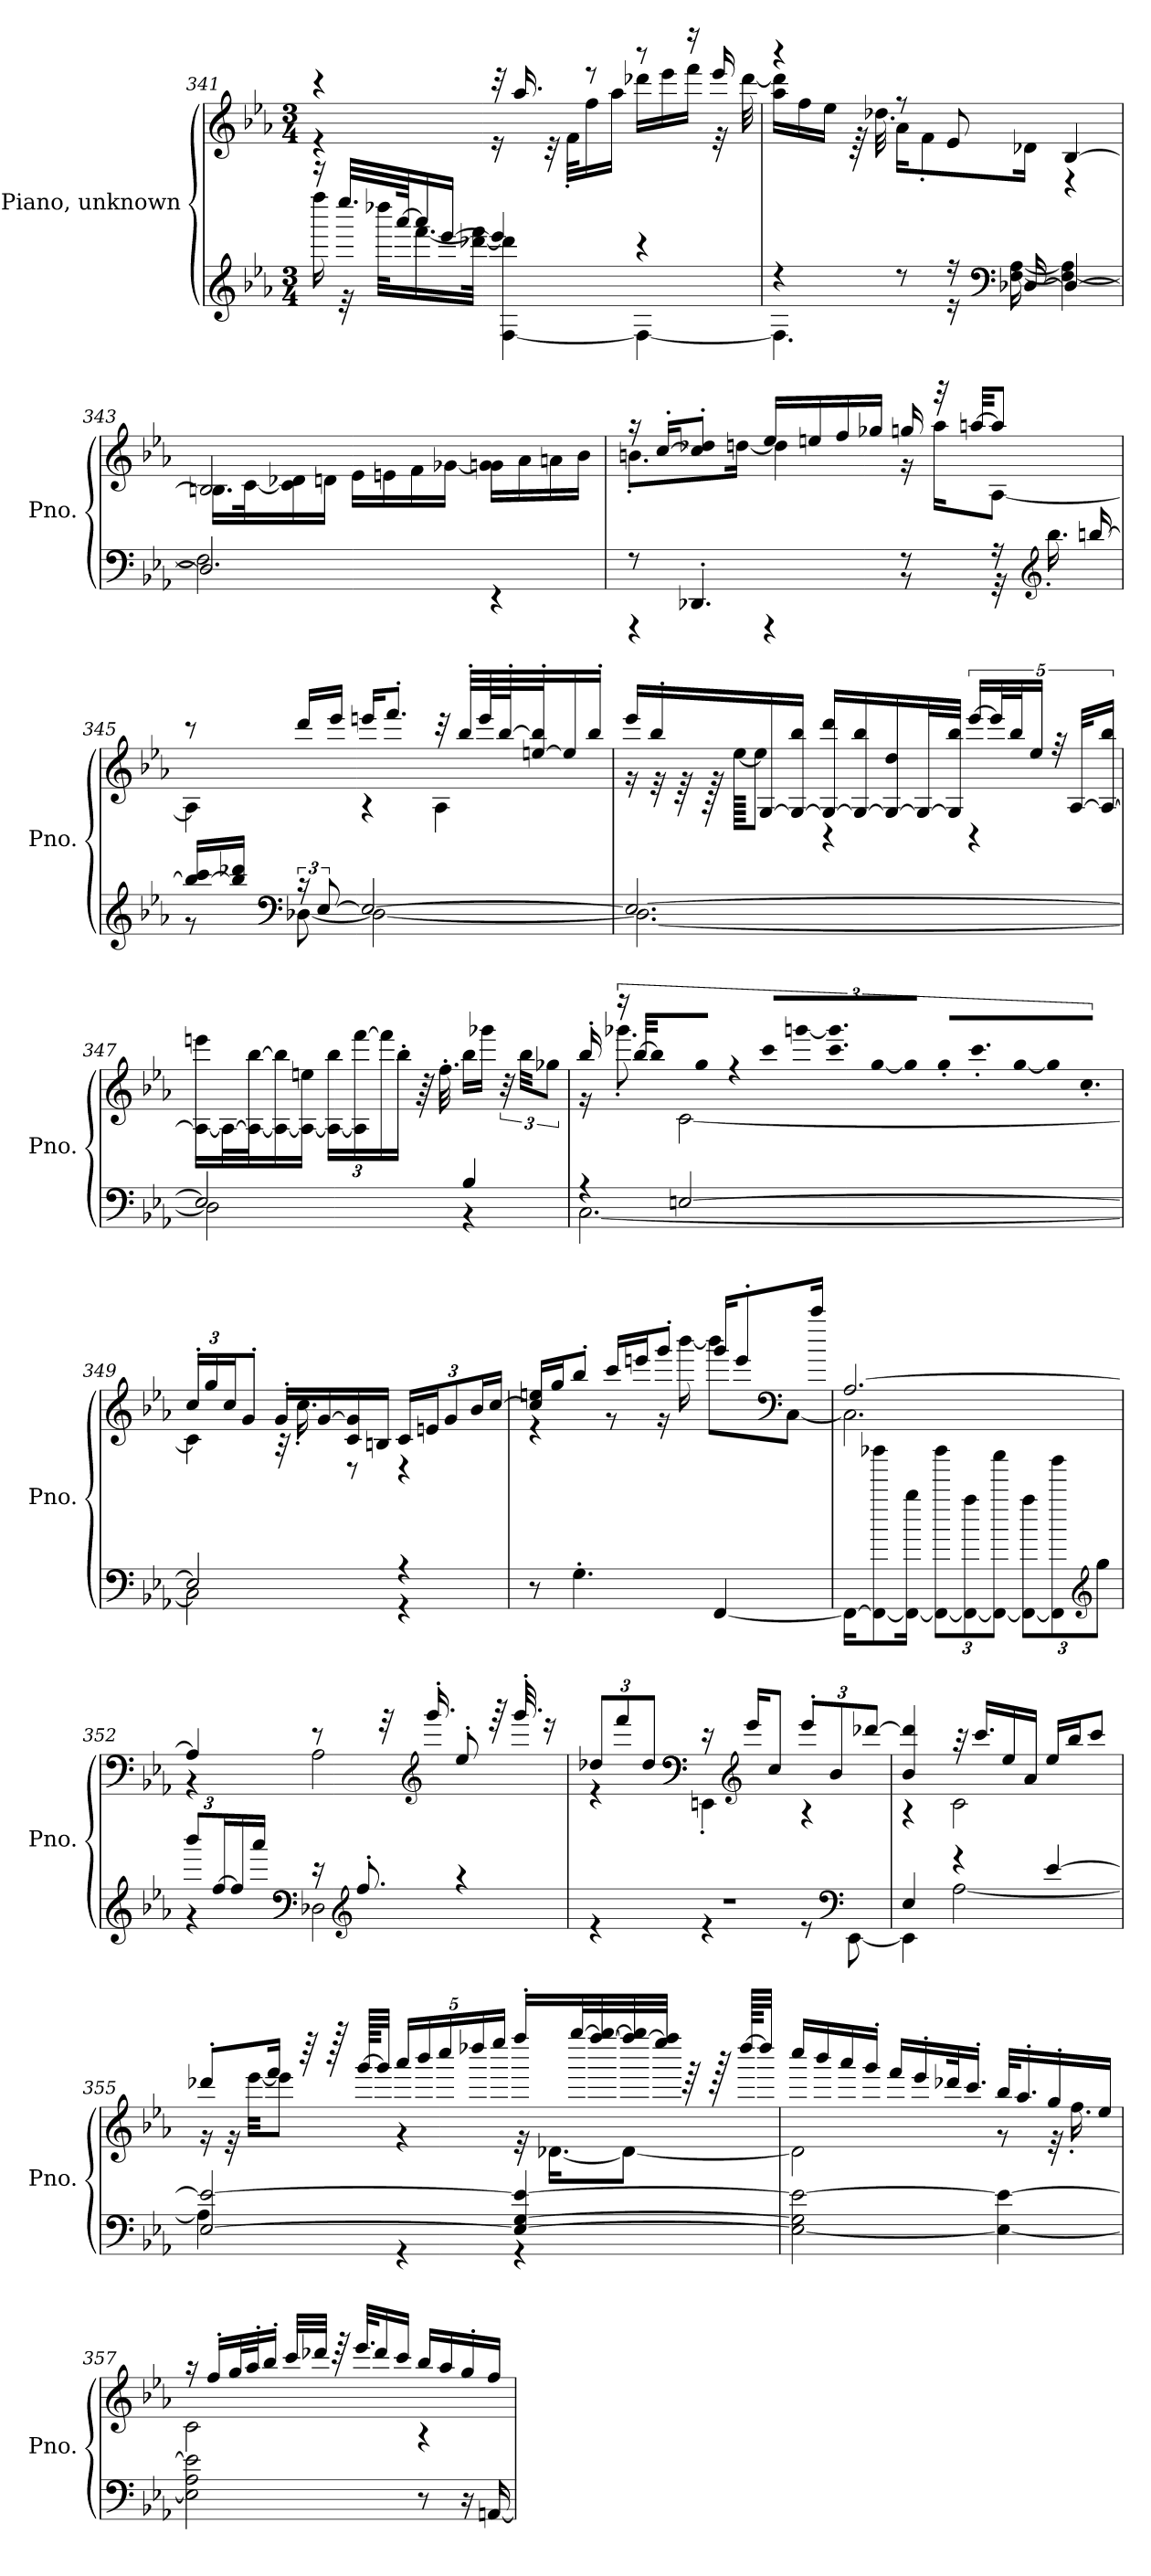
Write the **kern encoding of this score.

**kern	**kern
*part1	*part1
*staff2	*staff1
*I"Piano, unknown	*
*I'Pno.	*
*clefG2	*clefG2
*k[b-e-a-]	*k[b-e-a-]
*M3/4	*M3/4
=341	=341
*^	*^
16r	16ffff\	4r	4r
32.eeee-/LLL	32r	.	.
.	32dddd-X\KLL	.	.
[64aaa-/JK	.	.	.
16aaa-/]	[16.fff\	.	.
[16eee-/JJ	.	.	.
.	[32ddd-X\ 32fff\]JJk	.	.
4eee-/]	[4F\ 4ddd-\]	32r	16r
.	.	16.aa-/	.
.	.	.	32r
.	.	.	32f'\KLL
.	.	8r	16ff\
.	.	.	16aa-\JJ
4r	4F\_	8r	16ddd-X\LL
.	.	.	16eee-\
.	.	16r	16fff\JJ
.	.	16eee-/	32r
.	.	.	[32ddd-\
!!LO:LB:g=z	!!
=342	=342	=342	=342
4r	4.F\]	4r	16aa-\ 16ddd-\]LL
.	.	.	16ff\
.	.	.	16ee-\JJ
.	.	.	64r
.	.	.	32.dd-X\
8r	.	8r	16a-\KL
.	.	.	8f'\
16r	16r	8e-/	.
*clefF4	*	*	*
[16D-X/	[16F\ [16A-\	.	16d-X\Jk
4D-/_	4F\_ 4A-\]	[4B-/	4r
=343	=343	=343	=343
2.D-/]	2F\]	2.B-/]	16.Bn\LL
.	.	.	[32c\K
.	.	.	16c\] 16d-X\
.	.	.	16dn\JJ
.	.	.	16e-\LL
.	.	.	16en\
.	.	.	16f\
.	.	.	[16g-X\JJ
.	4r	.	16g-\] 16gn\LL
.	.	.	16a-\
.	.	.	16an\
.	.	.	16b-\JJ
!!LO:LB:g=z	!!
=344	=344	=344	=344
8r	4r	16r	8.bn'\L
.	.	[16cc'/KL	.
4.DD-X'/	.	8cc/]' 8dd-X/'J	.
.	.	.	[16ddn\Jk
.	4r	16ee-/LL	4dd\]
.	.	16een/	.
.	.	16ff/	.
.	.	16gg-X/JJ	.
8r	8r	16ggn/	16r
.	.	32r	16aa-\KL
.	.	[32aan/KKL	.
16r	32r	8aa/J]	[8A-\J
*clefG2	*	*	*
.	16.bb-'\	.	.
[16bbn/	.	.	.
!!LO:LB:g=z	!!
=345	=345	=345	=345
16bb/_ 16ccc/LL	8r	8r	4A-\]
16bb/] 16ddd-X/JJ	.	.	.
*clefF4	*	*	*
24r	[8D-X\	16ddd/LL	.
[12E-/	.	.	.
.	.	16eee-/JJ	.
2E-/_	2D-\_	16eeen/KL	4r
.	.	8.fff'/J	.
.	.	32r	4A-\
.	.	32bb-'/LLL	.
.	.	64eee/L	.
.	.	[64bb-'/J	.
.	.	[32een/' 32bb-/]'J	.
.	.	16ee/]	.
.	.	16bb-'/JJ	.
!!LO:PB:g=z	!!
=346	=346	=346	=346
2.E-/_	2.D-\_	16eee-/LL	16r
.	.	16bb-'/	32r
.	.	.	64r
.	.	.	128r
.	.	.	[128ee-\KKKKL
.	.	[16G/	8ee-\J]
.	.	16G/_ 16bb-/JJ	.
.	.	16G/_ 16ddd/LL	4r
.	.	16G/_ 16bb-/	.
.	.	16G/_ 16dd/	.
.	.	32G/L_	.
.	.	32G/] 32bb-/JJJ	.
.	.	[20eee-/LL	4r
.	.	40eee-/L]	.
.	.	40bb-/J	.
.	.	20ee-/JJ	.
.	.	40r	.
.	.	[40A-/KLL	.
.	.	20A-/_ 20bb-/JJ	.
*	*	*v	*v
!!LO:LB:g=z
=347	=347	=347
2E-/]	2D-\]	16A-\_ 16eeen\LL
.	.	32A-\L_
.	.	32A-\_ [32bb-\J
.	.	16A-\_ 16bb-\]
.	.	16A-\_ 16een\JJ
*	*	*Xbrackettup
.	.	24A-\_ 24bb-\LL
.	.	24A-\] [24fff\
.	.	24fff\]
.	.	16bb-'\JJ
.	.	64r
.	.	32.ff'\
4B-/	4r	16bb-\LL
.	.	16ggg-X\JJ
*	*	*brackettup
.	.	48r
.	.	48bb-\KKL
.	.	12gg-X\J
!!LO:LB:g=z
=348	=348	=348
*	*	*^
4r	[2.C\	16bb-'/	16r
.	.	24r	8.ggg-X'\
.	.	[48bb-/KLL	.
.	.	16bb-/]	.
.	.	16gg/JJ	.
[2En/	.	32r	[2c\
.	.	16ccc/LL	.
.	.	[32gggn/L	.
.	.	32.ccc/ 32.ggg/]	.
.	.	[64gg/JK	.
.	.	16gg/JJ]	.
.	.	16gg'/LL	.
.	.	32.ccc'/L	.
.	.	[64gg/K	.
.	.	32gg/J]	.
.	.	16.cc'/JJ	.
=349	=349	=349	=349
*	*	*Xbrackettup	*
2E/]	2C\]	24cc'/LL	4c\]
.	.	24gg/	.
.	.	24cc/J	.
.	.	8g'/J	.
.	.	16g'/LL	32r
.	.	.	16.cc'\
.	.	[16g/	.
.	.	16c/ 16g/]	8r
.	.	16Bn/JJ	.
4r	4r	24c/LL	4r
.	.	24en/J	.
.	.	12g/	.
.	.	24b-/L	.
.	.	[24cc/JJ	.
*v	*v	*	*
!!LO:LB:g=z	!!
=350	=350	=350
8r	16cc/] 16een/LL	4r
.	16gg/J	.
4.G'\	8bb-'/J	.
.	16ccc/LL	8r
.	16eeen/J	.
.	8ggg'/J	16r
.	.	[16bbb-\
[4FF/	16ggg/KL	8bbb-\L]
.	8eee'/	.
*	*clefF4	*
.	.	[8C\J
.	16ccc/Jk	.
=351	=351	=351
16FF\KL_	[2.A-/	2.C\]
8FF\_ 8dddd-X\	.	.
16FF\_ 16bb-\Jk	.	.
*Xbrackettup	*	*
12FF\_ 12dddd-\L	.	.
12FF\_ 12aa-\	.	.
12FF\_ 12cccc\J	.	.
12FF\_ 12aa-\L	.	.
12FF\] 12bbb-\	.	.
*clefG2	*	*
12gg\J	.	.
!!LO:LB:g=z	!!
=352	=352	=352
*^	*	*
12bbb-/L	4r	4A-/]	4r
[24ff/L	.	.	.
16ff/]	.	.	.
16aaa-/JJ	.	.	.
*clefF4	*	*	*
16r	2D-X\	8r	2A-\
*clefG2	*	*	*
8.ff'/	.	.	.
.	.	32r	.
*	*	*clefG2	*
.	.	16.ggg'/	.
4r	.	8ee-'/	.
.	.	64r	.
.	.	32.ggg'/	.
.	.	16r	.
=353	=353	=353	=353
2.r	4r	12dd-X/L	4r
.	.	12fff/	.
.	.	12dd-/J	.
*	*	*clefF4	*
.	4r	16r	4EEn'\
*	*	*clefG2	*
.	.	16eee-/KL	.
.	.	8cc/J	.
.	8r	12eee-'/L	4r
.	.	12b-/	.
*clefF4	*	*	*
.	[8EE-\	.	.
.	.	[12ddd-X/J	.
!!LO:LB:g=z	!!
=354	=354	=354	=354
4E-/	4EE-\]	4b-/ 4ddd-/]	4r
4r	[2A-\	32r	2c\
.	.	16.ccc/LL	.
.	.	16ee-/	.
.	.	16a-/JJ	.
[4e-/	.	16ee-/LL	.
.	.	16bb-/J	.
.	.	8ccc/J	.
=355	=355	=355	=355
[2E-/ 2e-/_	4A-\]	8ddd-X'/L	16r
.	.	.	32r
.	.	.	[32eee-\KKL
.	.	16fff/Jk	8eee-\J]
.	.	64r	.
.	.	128r	.
.	.	[128ggg/KKLLL	.
.	.	32ggg/JJJ]	.
.	4r	20aaa-/LL	4r
.	.	20bbb-/	.
.	.	20cccc/	.
.	.	20dddd-X/	.
.	.	20eeee-/JJ	.
4E-/_ [4G/ 4e-/_	4r	16ffff'/LL	32r
.	.	.	[16.d-X\KL
.	.	[32gggg/L	.
.	.	[32ffff/ 32gggg/_	.
.	.	32ffff/_ 32gggg/]	8d-\J_
.	.	32eeee-/ 32ffff/]JJJ	.
.	.	64r	.
.	.	128r	.
.	.	[128dddd-/KKLLL	.
.	.	32dddd-/JJJ]	.
*v	*v	*	*
!!LO:PB:g=z	!!
=356	=356	=356
2E-\_ 2G\] 2e-\_	16cccc/LL	2d-\]
.	16bbb-/	.
.	16aaa-/	.
.	16ggg'/JJ	.
.	16fff/LL	.
.	16eee-'/	.
.	32ddd-X/K	.
.	16.ccc'/JJ	.
4E-\_ 4e-\_	32bb-/KLL	8r
.	16.aa-'/	.
.	16gg'/	32r
.	.	16.ff'\
.	16ee-/JJ	.
=357	=357	=357
2E-\] 2A-\ 2e-\]	16r	2c\
.	16ff'/LL	.
.	32gg/L	.
.	32aa-'/J	.
.	16bb-'/JJ	.
.	32ccc/LLL	.
.	32ddd-X/JJJ	.
.	64r	.
.	32.eee-/KLL	.
.	16ddd-/	.
.	16ccc/JJ	.
8r	16bb-/LL	4r
.	16aa-/	.
16r	16gg'/	.
[16AAn/	16ff/JJ	.
*	*v	*v
=	=
*-	*-
